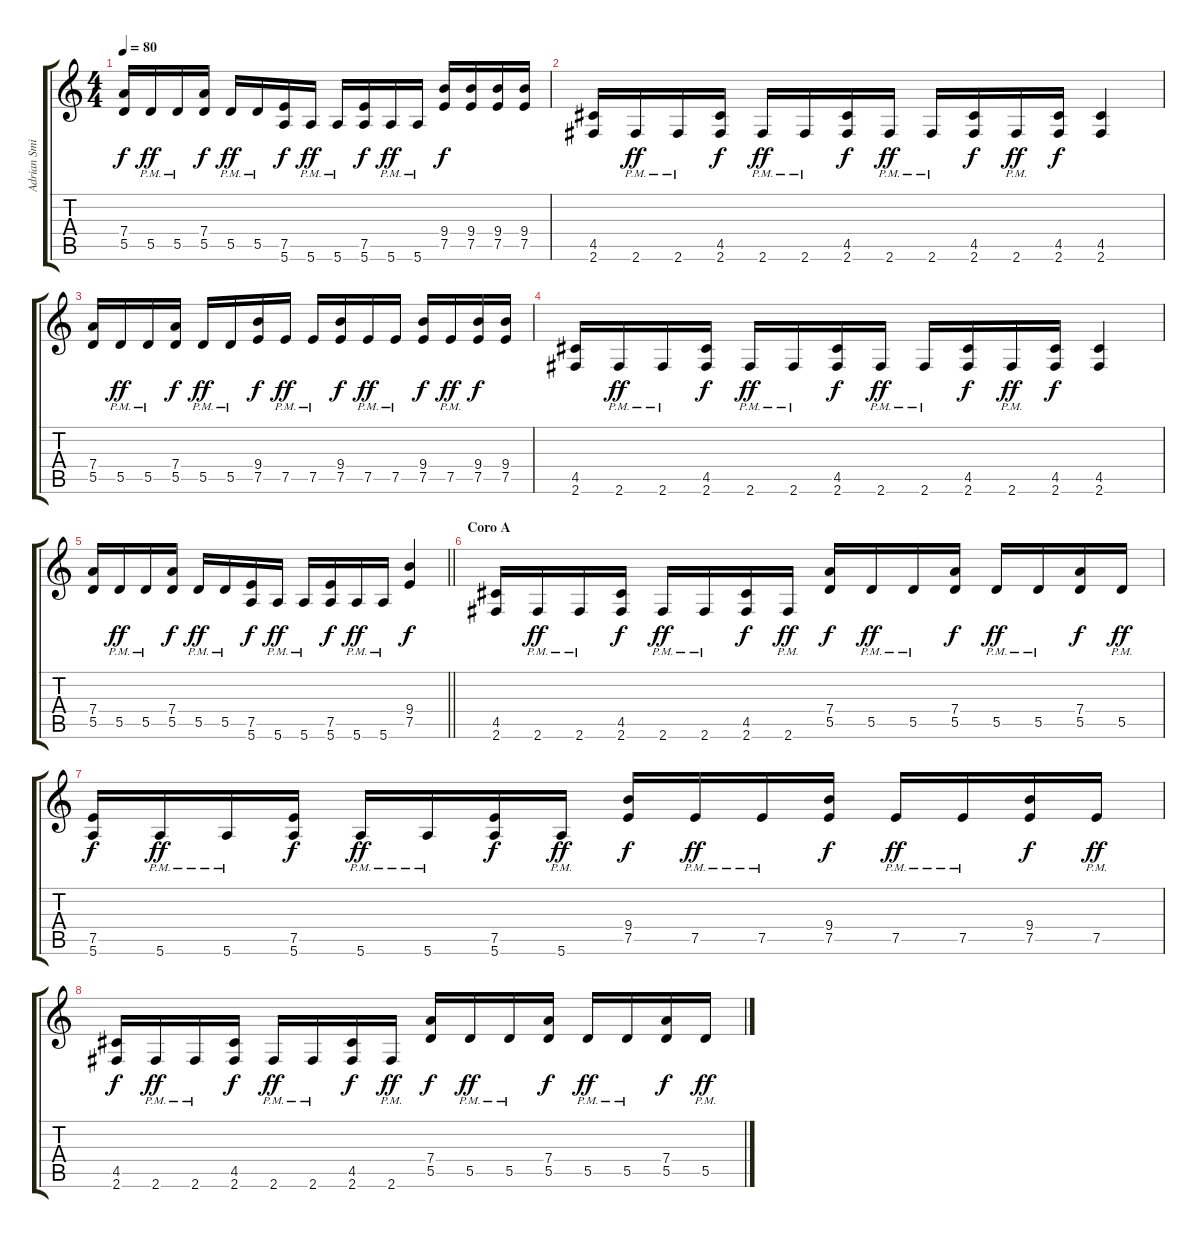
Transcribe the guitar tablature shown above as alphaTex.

\track ("Adrian Smith" "Adrian Smi") {instrument distortionguitar}
\staff {score tabs}
\tuning (E4 B3 G3 D3 A2 E2) {hide}
\ts (4 4)
\tempo 80
\clef g2
\ks c
(7.4 5.5).16{dy f} 5.5{pm}.16{dy ff} 5.5{pm}.16 (7.4 5.5).16{dy f} 5.5{pm}.16{dy ff} 5.5{pm}.16 (7.5 5.6).16{dy f} 5.6{pm}.16{dy ff} 5.6{pm}.16 (7.5 5.6).16{dy f} 5.6{pm}.16{dy ff} 5.6{pm}.16 (9.4 7.5).16{dy f} (9.4 7.5).16 (9.4 7.5).16 (9.4 7.5).16 |
(4.5 2.6).16 2.6{pm}.16{dy ff} 2.6{pm}.16 (4.5 2.6).16{dy f} 2.6{pm}.16{dy ff} 2.6{pm}.16 (4.5 2.6).16{dy f} 2.6{pm}.16{dy ff} 2.6{pm}.16 (4.5 2.6).16{dy f} 2.6{pm}.16{dy ff} (4.5 2.6).16{dy f} (4.5 2.6).4 |
(7.4 5.5).16 5.5{pm}.16{dy ff} 5.5{pm}.16 (7.4 5.5).16{dy f} 5.5{pm}.16{dy ff} 5.5{pm}.16 (9.4 7.5).16{dy f} 7.5{pm}.16{dy ff} 7.5{pm}.16 (9.4 7.5).16{dy f} 7.5{pm}.16{dy ff} 7.5{pm}.16 (9.4 7.5).16{dy f} 7.5{pm}.16{dy ff} (9.4 7.5).16{dy f} (9.4 7.5).16 |
(4.5 2.6).16 2.6{pm}.16{dy ff} 2.6{pm}.16 (4.5 2.6).16{dy f} 2.6{pm}.16{dy ff} 2.6{pm}.16 (4.5 2.6).16{dy f} 2.6{pm}.16{dy ff} 2.6{pm}.16 (4.5 2.6).16{dy f} 2.6{pm}.16{dy ff} (4.5 2.6).16{dy f} (4.5 2.6).4 |
\barLineRight lightlight
(7.4 5.5).16 5.5{pm}.16{dy ff} 5.5{pm}.16 (7.4 5.5).16{dy f} 5.5{pm}.16{dy ff} 5.5{pm}.16 (7.5 5.6).16{dy f} 5.6{pm}.16{dy ff} 5.6{pm}.16 (7.5 5.6).16{dy f} 5.6{pm}.16{dy ff} 5.6{pm}.16 (9.4 7.5).4{dy f} |
\section ("" "Coro A")
(4.5 2.6).16 2.6{pm}.16{dy ff} 2.6{pm}.16 (4.5 2.6).16{dy f} 2.6{pm}.16{dy ff} 2.6{pm}.16 (4.5 2.6).16{dy f} 2.6{pm}.16{dy ff} (7.4 5.5).16{dy f} 5.5{pm}.16{dy ff} 5.5{pm}.16 (7.4 5.5).16{dy f} 5.5{pm}.16{dy ff} 5.5{pm}.16 (7.4 5.5).16{dy f} 5.5{pm}.16{dy ff} |
(7.5 5.6).16{dy f} 5.6{pm}.16{dy ff} 5.6{pm}.16 (7.5 5.6).16{dy f} 5.6{pm}.16{dy ff} 5.6{pm}.16 (7.5 5.6).16{dy f} 5.6{pm}.16{dy ff} (9.4 7.5).16{dy f} 7.5{pm}.16{dy ff} 7.5{pm}.16 (9.4 7.5).16{dy f} 7.5{pm}.16{dy ff} 7.5{pm}.16 (9.4 7.5).16{dy f} 7.5{pm}.16{dy ff} |
(4.5 2.6).16{dy f} 2.6{pm}.16{dy ff} 2.6{pm}.16 (4.5 2.6).16{dy f} 2.6{pm}.16{dy ff} 2.6{pm}.16 (4.5 2.6).16{dy f} 2.6{pm}.16{dy ff} (7.4 5.5).16{dy f} 5.5{pm}.16{dy ff} 5.5{pm}.16 (7.4 5.5).16{dy f} 5.5{pm}.16{dy ff} 5.5{pm}.16 (7.4 5.5).16{dy f} 5.5{pm}.16{dy ff}
